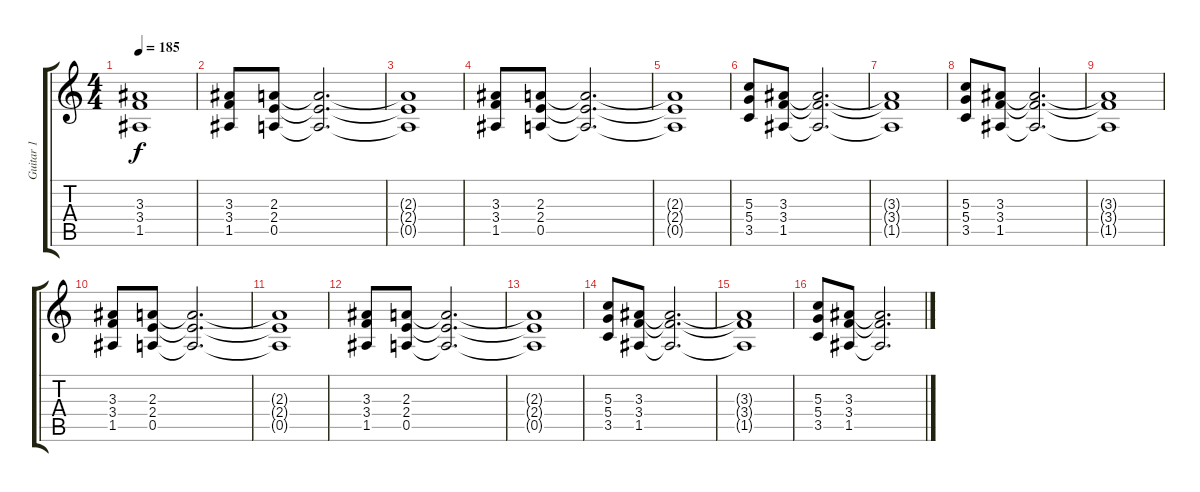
\track ("Guitar 1" "Guitar 1") {instrument distortionguitar}
\staff {score tabs}
\tuning (E4 B3 G3 D3 A2 E2) {hide}
\ts (4 4)
\tempo 185
\clef g2
\ks c
(3.3{t} 3.4{t} 1.5{t}).1{dy f} |
(3.3 3.4 1.5).8 (2.3 2.4 0.5).8 (2.3{t} 2.4{t} 0.5{t}).2{d} |
(2.3{t} 2.4{t} 0.5{t}).1 |
(3.3 3.4 1.5).8 (2.3 2.4 0.5).8 (2.3{t} 2.4{t} 0.5{t}).2{d} |
(2.3{t} 2.4{t} 0.5{t}).1 |
(5.3 5.4 3.5).8 (3.3 3.4 1.5).8 (3.3{t} 3.4{t} 1.5{t}).2{d} |
(3.3{t} 3.4{t} 1.5{t}).1 |
(5.3 5.4 3.5).8 (3.3 3.4 1.5).8 (3.3{t} 3.4{t} 1.5{t}).2{d} |
(3.3{t} 3.4{t} 1.5{t}).1 |
(3.3 3.4 1.5).8 (2.3 2.4 0.5).8 (2.3{t} 2.4{t} 0.5{t}).2{d} |
(2.3{t} 2.4{t} 0.5{t}).1 |
(3.3 3.4 1.5).8 (2.3 2.4 0.5).8 (2.3{t} 2.4{t} 0.5{t}).2{d} |
(2.3{t} 2.4{t} 0.5{t}).1 |
(5.3 5.4 3.5).8 (3.3 3.4 1.5).8 (3.3{t} 3.4{t} 1.5{t}).2{d} |
(3.3{t} 3.4{t} 1.5{t}).1 |
(5.3 5.4 3.5).8 (3.3 3.4 1.5).8 (3.3{t} 3.4{t} 1.5{t}).2{d}
